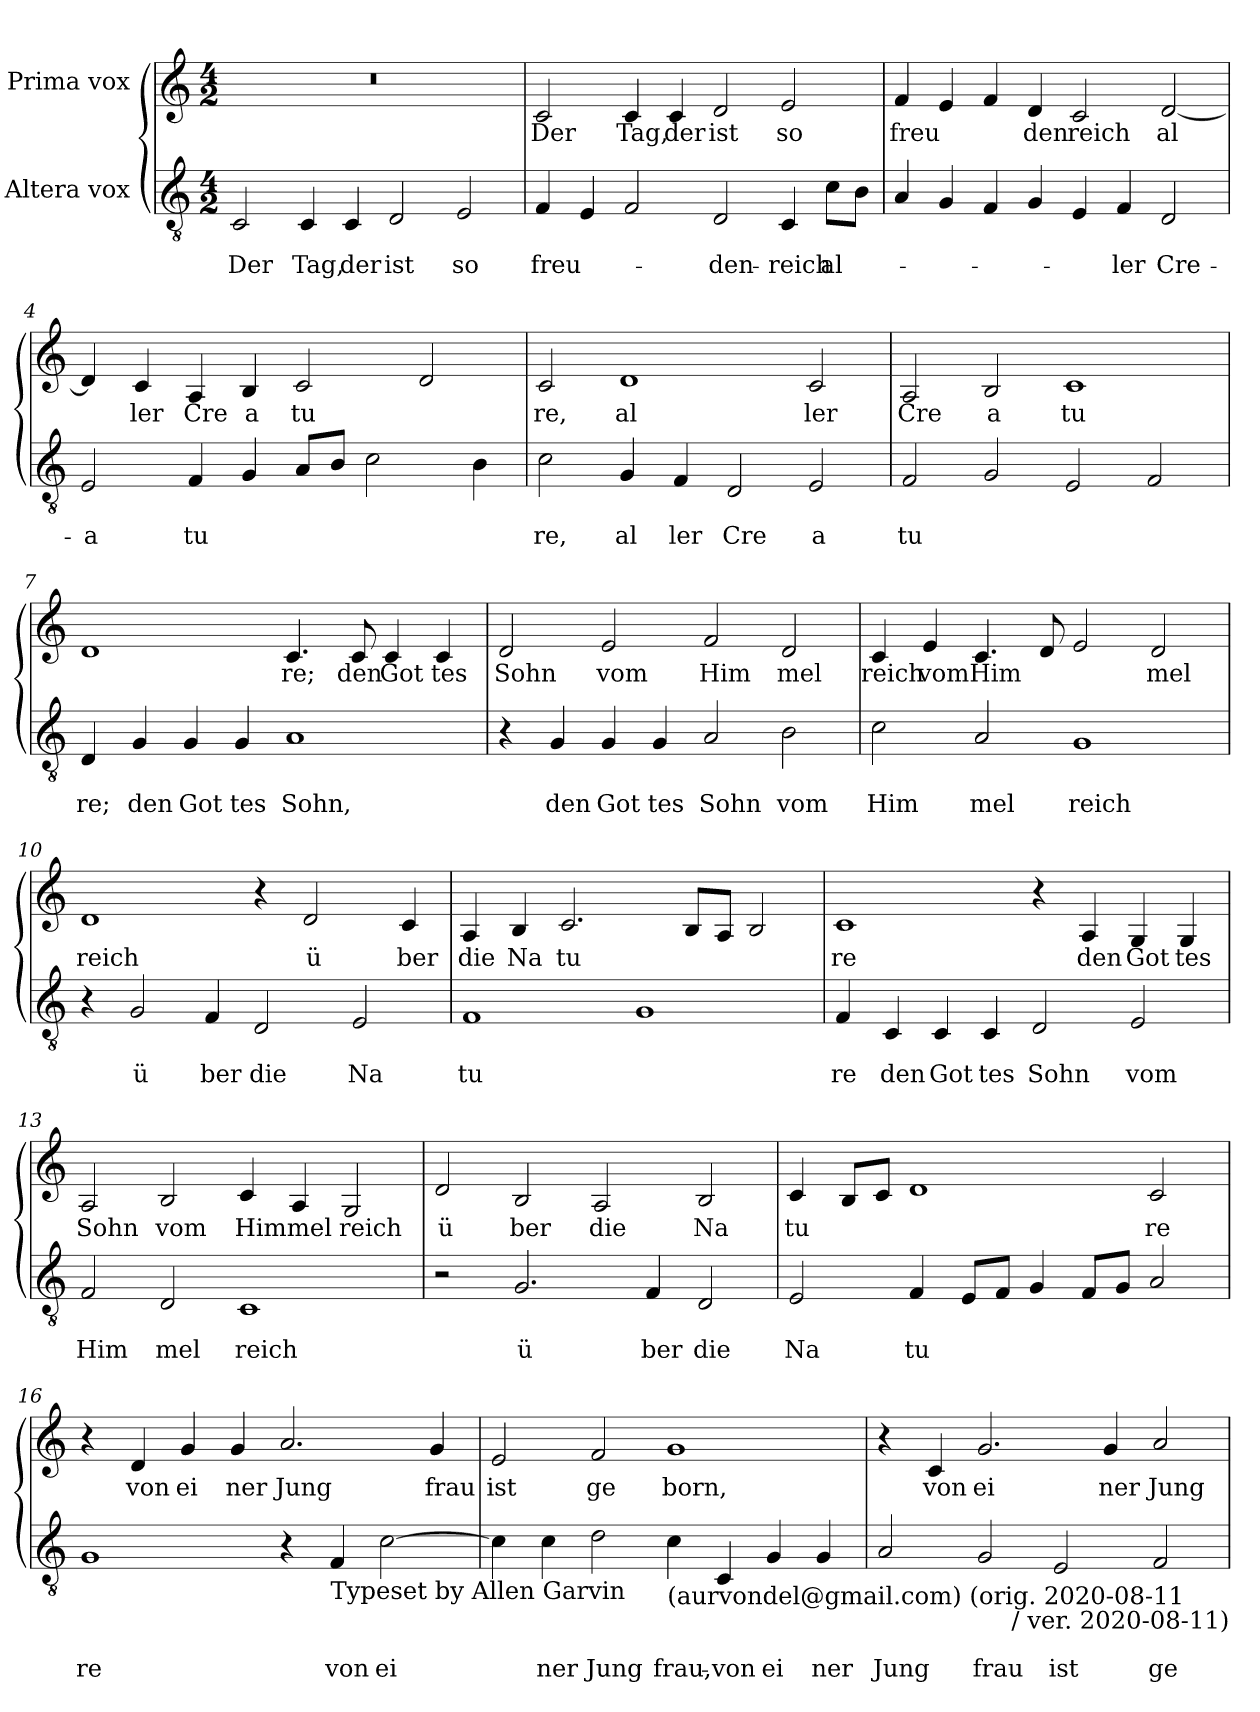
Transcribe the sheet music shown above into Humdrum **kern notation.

**kern	**text	**text	**kern	**text
*part2	*part2	*part2	*part1	*part1
*staff2	*staff2	*staff2	*staff1	*staff1
*I"Altera vox	*	*	*I"Prima vox	*
*clefGv2	*	*	*clefG2	*
*k[]	*	*	*k[]	*
*C:	*	*	*C:	*
*M4/2	*	*	*M4/2	*
=1	=1	=1	=1	=1
!	!	!LO:LY:b	!	!
2C/	.	Der	0r	.
!	!	!LO:LY:b	!	!
4C/	.	Tag,	.	.
!	!	!LO:LY:b	!	!
4C/	.	der	.	.
!	!	!LO:LY:b	!	!
2D/	.	ist	.	.
!	!	!LO:LY:b	!	!
2E/	.	so	.	.
=2	=2	=2	=2	=2
!	!	!LO:LY:b	!	!LO:LY:b
4F/	.	freu-	2c/	Der
4E/	.	.	.	.
!	!	!	!	!LO:LY:b
2F/	.	.	4c/	Tag,
!	!	!	!	!LO:LY:b
.	.	.	4c/	der
!	!	!LO:LY:b	!	!LO:LY:b
2D/	.	-den-	2d/	ist
!	!	!LO:LY:b	!	!LO:LY:b
4C/	.	-reich	2e/	so
!	!	!LO:LY:b	!	!
8c\L	.	al-	.	.
8B\J	.	.	.	.
=3	=3	=3	=3	=3
!	!	!	!	!LO:LY:b
4A/	.	.	4f/	freu
4G/	.	.	4e/	.
4F/	.	.	4f/	.
!	!	!	!	!LO:LY:b
4G/	.	.	4d/	den
!	!	!	!	!LO:LY:b
4E/	.	.	2c/	reich
!	!	!LO:LY:b	!	!
4F/	.	-ler	.	.
!	!	!LO:LY:b	!	!LO:LY:b
2D/	.	Cre-	[<2d/	al
!!LO:LB:g=z
=4	=4	=4	=4	=4
!	!	!LO:LY:b	!	!
2E/	.	-a	4d/]	.
!	!	!	!	!LO:LY:b
.	.	.	4c/	ler
!	!	!LO:LY:b	!	!LO:LY:b
4F/	.	tu	4A/	Cre
!	!	!	!	!LO:LY:b
4G/	.	.	4B/	a
!	!	!	!	!LO:LY:b
8A/L	.	.	2c/	tu
8B/J	.	.	.	.
2c\	.	.	.	.
.	.	.	2d/	.
4B\	.	.	.	.
=5	=5	=5	=5	=5
!	!	!LO:LY:b	!	!LO:LY:b
2c\	.	re,	2c/	re,
!	!	!LO:LY:b	!	!LO:LY:b
4G/	.	al	1d	al
!	!	!LO:LY:b	!	!
4F/	.	ler	.	.
!	!	!LO:LY:b	!	!
2D/	.	Cre	.	.
!	!	!LO:LY:b	!	!LO:LY:b
2E/	.	a	2c/	ler
=6	=6	=6	=6	=6
!	!	!LO:LY:b	!	!LO:LY:b
2F/	.	tu	2A/	Cre
!	!	!	!	!LO:LY:b
2G/	.	.	2B/	a
!	!	!	!	!LO:LY:b
2E/	.	.	1c	tu
2F/	.	.	.	.
=7	=7	=7	=7	=7
!	!	!LO:LY:b	!	!
4D/	.	re;	1d	.
!	!	!LO:LY:b	!	!
4G/	.	den	.	.
!	!	!LO:LY:b	!	!
4G/	.	Got	.	.
!	!	!LO:LY:b	!	!
4G/	.	tes	.	.
!	!	!LO:LY:b	!	!LO:LY:b
1A	.	Sohn,	4.c/	re;
!	!	!	!	!LO:LY:b
.	.	.	8c/	den
!	!	!	!	!LO:LY:b
.	.	.	4c/	Got
!	!	!	!	!LO:LY:b
.	.	.	4c/	tes
!!LO:LB:g=z
=8	=8	=8	=8	=8
!	!	!	!	!LO:LY:b
4r	.	.	2d/	Sohn
!	!	!LO:LY:b	!	!
4G/	.	den	.	.
!	!	!LO:LY:b	!	!LO:LY:b
4G/	.	Got	2e/	vom
!	!	!LO:LY:b	!	!
4G/	.	tes	.	.
!	!	!LO:LY:b	!	!LO:LY:b
2A/	.	Sohn	2f/	Him
!	!	!LO:LY:b	!	!LO:LY:b
2B\	.	vom	2d/	mel
=9	=9	=9	=9	=9
!	!	!LO:LY:b	!	!LO:LY:b
2c\	.	Him	4c/	reich
!	!	!	!	!LO:LY:b
.	.	.	4e/	vom
!	!	!LO:LY:b	!	!LO:LY:b
2A/	.	mel	4.c/	Him
.	.	.	8d/	.
!	!	!LO:LY:b	!	!
1G	.	reich	2e/	.
!	!	!	!	!LO:LY:b
.	.	.	2d/	mel
=10	=10	=10	=10	=10
!	!	!	!	!LO:LY:b
4r	.	.	1d	reich
!	!	!LO:LY:b	!	!
2G/	.	ü	.	.
!	!	!LO:LY:b	!	!
4F/	.	ber	.	.
!	!	!LO:LY:b	!	!
2D/	.	die	4r	.
!	!	!	!	!LO:LY:b
.	.	.	2d/	ü
!	!	!LO:LY:b	!	!
2E/	.	Na	.	.
!	!	!	!	!LO:LY:b
.	.	.	4c/	ber
=11	=11	=11	=11	=11
!	!	!LO:LY:b	!	!LO:LY:b
1F	.	tu	4A/	die
!	!	!	!	!LO:LY:b
.	.	.	4B/	Na
!	!	!	!	!LO:LY:b
.	.	.	2.c/	tu
1G	.	.	.	.
.	.	.	8B/L	.
.	.	.	8A/J	.
.	.	.	2B/	.
!!LO:LB:g=z
=12	=12	=12	=12	=12
!	!	!LO:LY:b	!	!LO:LY:b
4F/	.	re	1c	re
!	!	!LO:LY:b	!	!
4C/	.	den	.	.
!	!	!LO:LY:b	!	!
4C/	.	Got	.	.
!	!	!LO:LY:b	!	!
4C/	.	tes	.	.
!	!	!LO:LY:b	!	!
2D/	.	Sohn	4r	.
!	!	!	!	!LO:LY:b
.	.	.	4A/	den
!	!	!LO:LY:b	!	!LO:LY:b
2E/	.	vom	4G/	Got
!	!	!	!	!LO:LY:b
.	.	.	4G/	tes
=13	=13	=13	=13	=13
!	!	!LO:LY:b	!	!LO:LY:b
2F/	.	Him	2A/	Sohn
!	!	!LO:LY:b	!	!LO:LY:b
2D/	.	mel	2B/	vom
!	!	!LO:LY:b	!	!LO:LY:b
1C	.	reich	4c/	Him
!	!	!	!	!LO:LY:b
.	.	.	4A/	mel
!	!	!	!	!LO:LY:b
.	.	.	2G/	reich
=14	=14	=14	=14	=14
!	!	!	!	!LO:LY:b
2r	.	.	2d/	ü
!	!	!LO:LY:b	!	!LO:LY:b
2.G/	.	ü	2B/	ber
!	!	!	!	!LO:LY:b
.	.	.	2A/	die
!	!	!LO:LY:b	!	!
4F/	.	ber	.	.
!	!	!LO:LY:b	!	!LO:LY:b
2D/	.	die	2B/	Na
=15	=15	=15	=15	=15
!	!	!LO:LY:b	!	!LO:LY:b
2E/	.	Na	4c/	tu
.	.	.	8B/L	.
.	.	.	8c/J	.
!	!	!LO:LY:b	!	!
4F/	.	tu	1d	.
8E/L	.	.	.	.
8F/J	.	.	.	.
4G/	.	.	.	.
8F/L	.	.	.	.
8G/J	.	.	.	.
!	!	!	!	!LO:LY:b
2A/	.	.	2c/	re
!!LO:LB:g=z
=16	=16	=16	=16	=16
!	!	!LO:LY:b	!	!
1G	.	re	4r	.
!	!	!	!	!LO:LY:b
.	.	.	4d/	von
!	!	!	!	!LO:LY:b
.	.	.	4g/	ei
!	!	!	!	!LO:LY:b
.	.	.	4g/	ner
!	!	!	!	!LO:LY:b
4r	.	.	2.a/	Jung
!LO:TX:b:t=Typeset by Allen Garvin	!	!	!	!
!	!	!LO:LY:b	!	!
4F/	.	von	.	.
!	!	!LO:LY:b	!	!
[>2c\	.	ei	.	.
!	!	!	!	!LO:LY:b
.	.	.	4g/	frau
=17	=17	=17	=17	=17
!	!	!	!	!LO:LY:b
4c\]	.	.	2e/	ist
!	!	!LO:LY:b	!	!
4c\	.	ner	.	.
!	!	!LO:LY:b	!	!LO:LY:b
2d\	.	Jung	2f/	ge
!LO:TX:b:t=(aurvondel@gmail.com) (orig. 2020-08-11	!	!	!	!
!	!	!LO:LY:b	!	!LO:LY:b
4c\	.	frau,-	1g	born,
!	!	!LO:LY:b	!	!
4C/	.	-von	.	.
!	!	!LO:LY:b	!	!
4G/	.	ei	.	.
!	!	!LO:LY:b	!	!
4G/	.	ner	.	.
=18	=18	=18	=18	=18
!	!	!LO:LY:b	!	!
2A/	.	Jung	4r	.
!	!	!	!	!LO:LY:b
.	.	.	4c/	von
!	!	!LO:LY:b	!	!LO:LY:b
2G/	.	frau	2.g/	ei
!	!	!LO:LY:b	!	!
2E/	.	ist	.	.
!	!	!	!	!LO:LY:b
.	.	.	4g/	ner
!	!	!LO:LY:b	!	!LO:LY:b
2F/	.	ge	2a/	Jung
!LO:TX:b:t=/ ver. 2020-08-11)	!	!	!	!
=	=	=	=	=
*-	*-	*-	*-	*-
